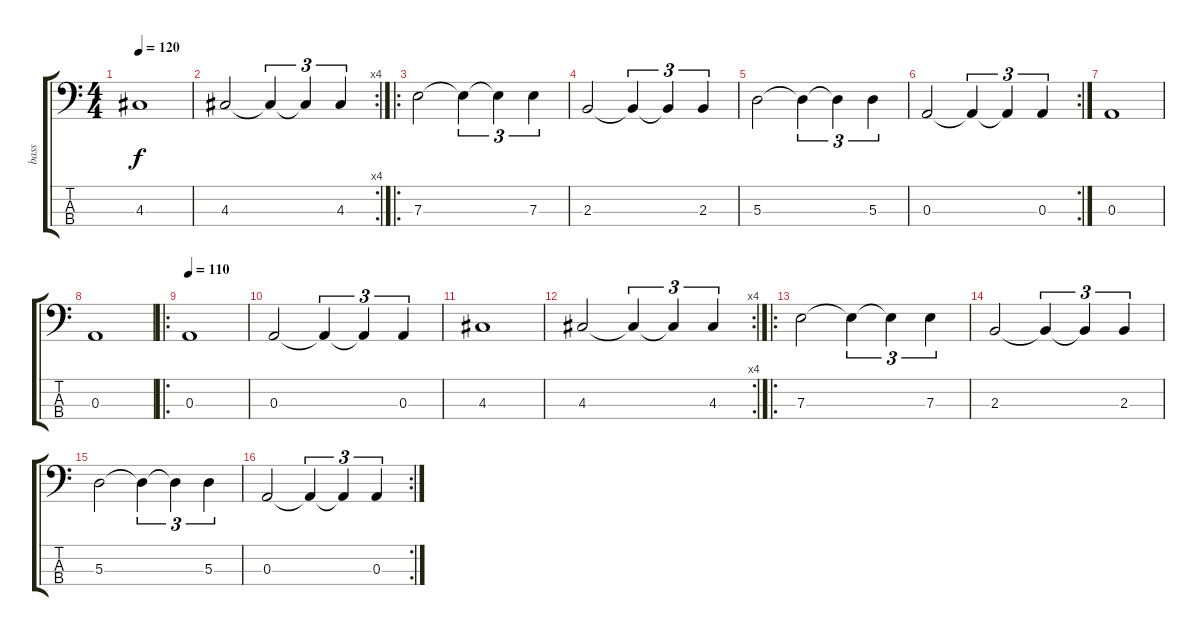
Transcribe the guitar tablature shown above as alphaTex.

\track ("bass" "bass") {instrument fretlessbass}
\staff {score tabs}
\tuning (G2 D2 A1 E1) {hide}
\ts (4 4)
\tempo 120
\clef f4
\ks c
4.3.1{dy f} |
\rc 4
4.3.2 4.3{t}.4{tu (3 2)} 4.3{t}.4{tu (3 2)} 4.3.4{tu (3 2)} |
\ro
7.3.2 7.3{t}.4{tu (3 2)} 7.3{t}.4{tu (3 2)} 7.3.4{tu (3 2)} |
2.3.2 2.3{t}.4{tu (3 2)} 2.3{t}.4{tu (3 2)} 2.3.4{tu (3 2)} |
5.3.2 5.3{t}.4{tu (3 2)} 5.3{t}.4{tu (3 2)} 5.3.4{tu (3 2)} |
\rc 2
0.3.2 0.3{t}.4{tu (3 2)} 0.3{t}.4{tu (3 2)} 0.3.4{tu (3 2)} |
0.3.1 |
0.3.1 |
\ro
\tempo 110
0.3.1 |
0.3.2 0.3{t}.4{tu (3 2)} 0.3{t}.4{tu (3 2)} 0.3.4{tu (3 2)} |
4.3.1 |
\rc 4
4.3.2 4.3{t}.4{tu (3 2)} 4.3{t}.4{tu (3 2)} 4.3.4{tu (3 2)} |
\ro
7.3.2 7.3{t}.4{tu (3 2)} 7.3{t}.4{tu (3 2)} 7.3.4{tu (3 2)} |
2.3.2 2.3{t}.4{tu (3 2)} 2.3{t}.4{tu (3 2)} 2.3.4{tu (3 2)} |
5.3.2 5.3{t}.4{tu (3 2)} 5.3{t}.4{tu (3 2)} 5.3.4{tu (3 2)} |
\rc 2
0.3.2 0.3{t}.4{tu (3 2)} 0.3{t}.4{tu (3 2)} 0.3.4{tu (3 2)}
